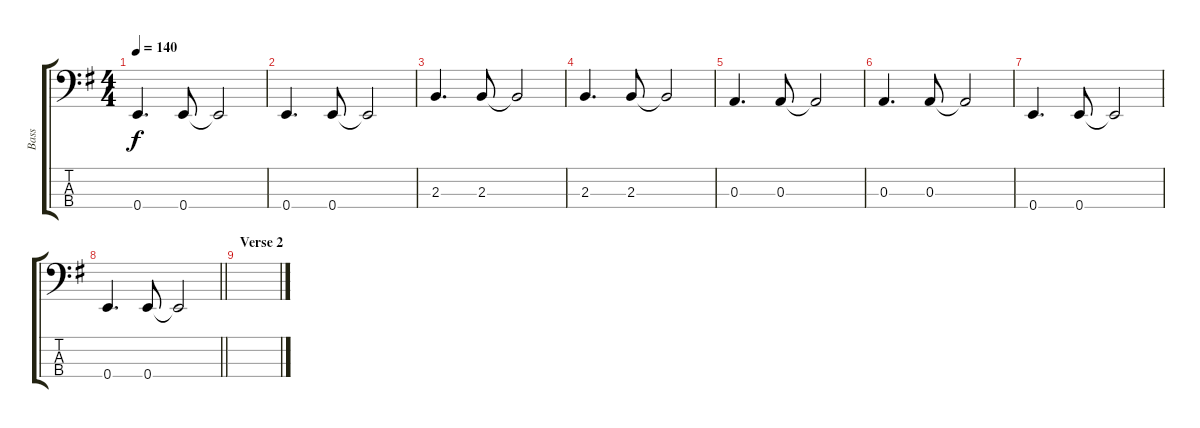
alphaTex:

\track ("Bass " "Bass ") {instrument electricbassfinger}
\staff {score tabs}
\tuning (G2 D2 A1 E1) {hide}
\ts (4 4)
\tempo 140
\clef f4
\ks g
0.4.4{d dy f} 0.4.8 0.4{t}.2 |
0.4.4{d} 0.4.8 0.4{t}.2 |
2.3.4{d} 2.3.8 2.3{t}.2 |
2.3.4{d} 2.3.8 2.3{t}.2 |
0.3.4{d} 0.3.8 0.3{t}.2 |
0.3.4{d} 0.3.8 0.3{t}.2 |
0.4.4{d} 0.4.8 0.4{t}.2 |
\barLineRight lightlight
0.4.4{d} 0.4.8 0.4{t}.2 |
\section ("" "Verse 2")
